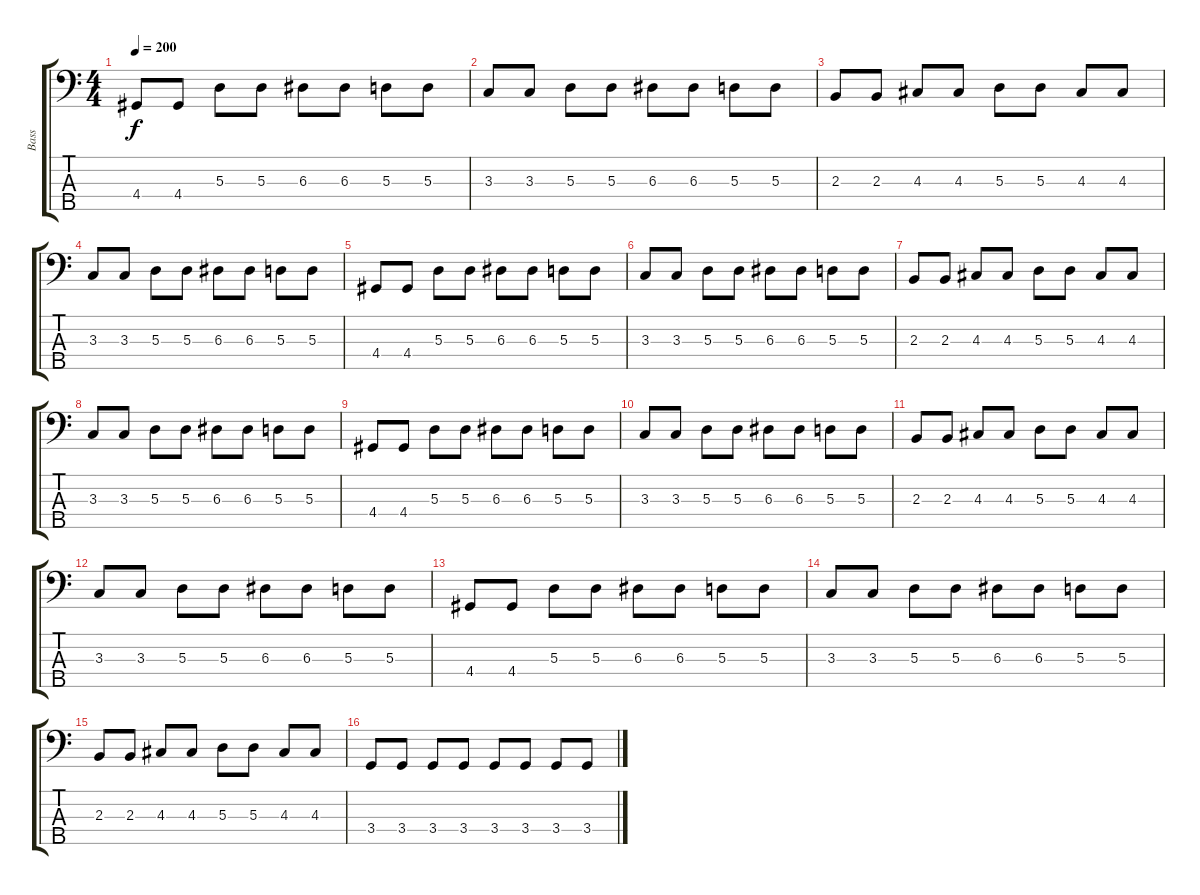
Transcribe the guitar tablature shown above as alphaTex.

\track ("Bass" "Bass") {instrument electricbasspick}
\staff {score tabs}
\tuning (G2 D2 A1 E1 B0) {hide}
\ts (4 4)
\tempo 200
\clef f4
\ks c
4.4.8{dy f} 4.4.8 5.3.8 5.3.8 6.3.8 6.3.8 5.3.8 5.3.8 |
3.3.8 3.3.8 5.3.8 5.3.8 6.3.8 6.3.8 5.3.8 5.3.8 |
2.3.8 2.3.8 4.3.8 4.3.8 5.3.8 5.3.8 4.3.8 4.3.8 |
3.3.8 3.3.8 5.3.8 5.3.8 6.3.8 6.3.8 5.3.8 5.3.8 |
4.4.8 4.4.8 5.3.8 5.3.8 6.3.8 6.3.8 5.3.8 5.3.8 |
3.3.8 3.3.8 5.3.8 5.3.8 6.3.8 6.3.8 5.3.8 5.3.8 |
2.3.8 2.3.8 4.3.8 4.3.8 5.3.8 5.3.8 4.3.8 4.3.8 |
3.3.8 3.3.8 5.3.8 5.3.8 6.3.8 6.3.8 5.3.8 5.3.8 |
4.4.8 4.4.8 5.3.8 5.3.8 6.3.8 6.3.8 5.3.8 5.3.8 |
3.3.8 3.3.8 5.3.8 5.3.8 6.3.8 6.3.8 5.3.8 5.3.8 |
2.3.8 2.3.8 4.3.8 4.3.8 5.3.8 5.3.8 4.3.8 4.3.8 |
3.3.8 3.3.8 5.3.8 5.3.8 6.3.8 6.3.8 5.3.8 5.3.8 |
4.4.8 4.4.8 5.3.8 5.3.8 6.3.8 6.3.8 5.3.8 5.3.8 |
3.3.8 3.3.8 5.3.8 5.3.8 6.3.8 6.3.8 5.3.8 5.3.8 |
2.3.8 2.3.8 4.3.8 4.3.8 5.3.8 5.3.8 4.3.8 4.3.8 |
3.4.8 3.4.8 3.4.8 3.4.8 3.4.8 3.4.8 3.4.8 3.4.8
